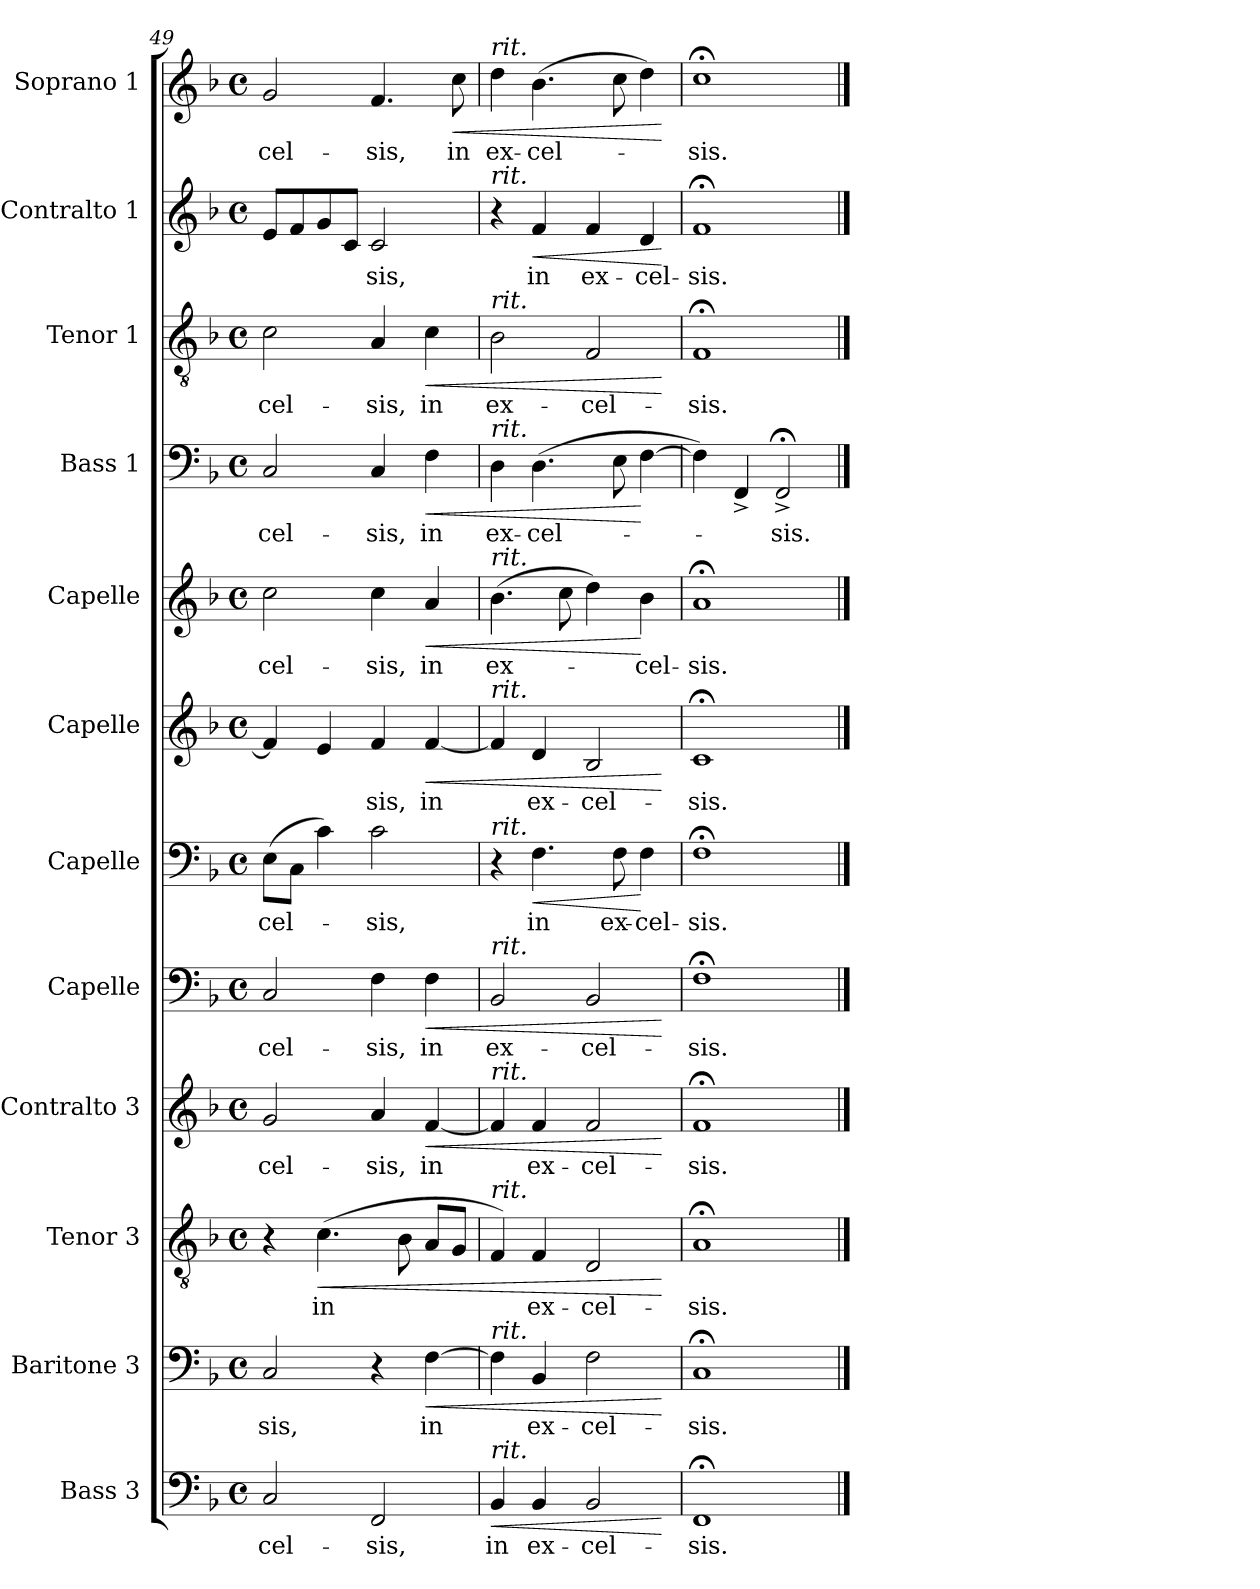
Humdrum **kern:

**kern	**text	**dynam	**kern	**text	**dynam	**kern	**text	**dynam	**kern	**text	**dynam	**kern	**text	**dynam	**kern	**text	**dynam	**kern	**text	**dynam	**kern	**text	**dynam	**kern	**text	**dynam	**kern	**text	**dynam	**kern	**text	**dynam	**kern	**text	**dynam
*part12	*part12	*part12	*part11	*part11	*part11	*part10	*part10	*part10	*part9	*part9	*part9	*part8	*part8	*part8	*part7	*part7	*part7	*part6	*part6	*part6	*part5	*part5	*part5	*part4	*part4	*part4	*part3	*part3	*part3	*part2	*part2	*part2	*part1	*part1	*part1
*staff12	*staff12	*staff12	*staff11	*staff11	*staff11	*staff10	*staff10	*staff10	*staff9	*staff9	*staff9	*staff8	*staff8	*staff8	*staff7	*staff7	*staff7	*staff6	*staff6	*staff6	*staff5	*staff5	*staff5	*staff4	*staff4	*staff4	*staff3	*staff3	*staff3	*staff2	*staff2	*staff2	*staff1	*staff1	*staff1
*I"Bass 3	*	*	*I"Baritone 3	*	*	*I"Tenor 3	*	*	*I"Contralto 3	*	*	*I"Capelle	*	*	*I"Capelle	*	*	*I"Capelle	*	*	*I"Capelle	*	*	*I"Bass 1	*	*	*I"Tenor 1	*	*	*I"Contralto 1	*	*	*I"Soprano 1	*	*
*I'Bass 3	*	*	*I'Bar. 3	*	*	*I'T 3	*	*	*I'CAlt. 3	*	*	*I'Capelle	*	*	*I'Capelle	*	*	*I'Capelle	*	*	*I'Capelle	*	*	*I'B 1	*	*	*I'T 1	*	*	*I'CA. 1	*	*	*I'Sop. 1	*	*
*clefF4	*	*	*clefF4	*	*	*clefGv2	*	*	*clefG2	*	*	*clefF4	*	*	*clefF4	*	*	*clefG2	*	*	*clefG2	*	*	*clefF4	*	*	*clefGv2	*	*	*clefG2	*	*	*clefG2	*	*
*k[b-]	*	*	*k[b-]	*	*	*k[b-]	*	*	*k[b-]	*	*	*k[b-]	*	*	*k[b-]	*	*	*k[b-]	*	*	*k[b-]	*	*	*k[b-]	*	*	*k[b-]	*	*	*k[b-]	*	*	*k[b-]	*	*
*F:	*	*	*F:	*	*	*F:	*	*	*F:	*	*	*F:	*	*	*F:	*	*	*F:	*	*	*F:	*	*	*F:	*	*	*F:	*	*	*F:	*	*	*F:	*	*
*M4/4	*	*	*M4/4	*	*	*M4/4	*	*	*M4/4	*	*	*M4/4	*	*	*M4/4	*	*	*M4/4	*	*	*M4/4	*	*	*M4/4	*	*	*M4/4	*	*	*M4/4	*	*	*M4/4	*	*
*met(c)	*	*	*met(c)	*	*	*met(c)	*	*	*met(c)	*	*	*met(c)	*	*	*met(c)	*	*	*met(c)	*	*	*met(c)	*	*	*met(c)	*	*	*met(c)	*	*	*met(c)	*	*	*met(c)	*	*
=49	=49	=49	=49	=49	=49	=49	=49	=49	=49	=49	=49	=49	=49	=49	=49	=49	=49	=49	=49	=49	=49	=49	=49	=49	=49	=49	=49	=49	=49	=49	=49	=49	=49	=49	=49
2C/	-cel-	.	2C/	-sis,	.	4r	.	.	2g/	-cel-	.	2C/	-cel-	.	(8E\L	-cel-	.	4f/]	.	.	2cc\	-cel-	.	2C/	-cel-	.	2c\	-cel-	.	8e/L	.	.	2g/	-cel-	.
.	.	.	.	.	.	.	.	.	.	.	.	.	.	.	8C\J	.	.	.	.	.	.	.	.	.	.	.	.	.	.	8f/	.	.	.	.	.
!	!	!	!	!	!	!	!	!LO:HP:b	!	!	!	!	!	!	!	!	!	!	!	!	!	!	!	!	!	!	!	!	!	!	!	!	!	!	!
.	.	.	.	.	.	(4.c\	in	<	.	.	.	.	.	.	4c\)	.	.	4e/	.	.	.	.	.	.	.	.	.	.	.	8g/	.	.	.	.	.
.	.	.	.	.	.	.	.	.	.	.	.	.	.	.	.	.	.	.	.	.	.	.	.	.	.	.	.	.	.	8c/J	.	.	.	.	.
2FF/	-sis,	.	4r	.	.	.	.	.	4a/	-sis,	.	4F\	-sis,	.	2c\	-sis,	.	4f/	-sis,	.	4cc\	-sis,	.	4C/	-sis,	.	4A/	-sis,	.	2c/	-sis,	.	4.f/	-sis,	.
.	.	.	.	.	.	8B-\	.	.	.	.	.	.	.	.	.	.	.	.	.	.	.	.	.	.	.	.	.	.	.	.	.	.	.	.	.
!	!	!	!	!	!LO:HP:b	!	!	!	!	!	!LO:HP:b	!	!	!LO:HP:b	!	!	!	!	!	!LO:HP:b	!	!	!LO:HP:b	!	!	!LO:HP:b	!	!	!LO:HP:b	!	!	!	!	!	!
.	.	.	[4F\	in	<	8A/L	.	.	[4f/	in	<	4F\	in	<	.	.	.	[4f/	in	<	4a/	in	<	4F\	in	<	4c\	in	<	.	.	.	.	.	.
!	!	!	!	!	!	!	!	!	!	!	!	!	!	!	!	!	!	!	!	!	!	!	!	!	!	!	!	!	!	!	!	!	!	!	!LO:HP:b
.	.	.	.	.	.	8G/J	.	.	.	.	.	.	.	.	.	.	.	.	.	.	.	.	.	.	.	.	.	.	.	.	.	.	8cc\	in	<
=50	=50	=50	=50	=50	=50	=50	=50	=50	=50	=50	=50	=50	=50	=50	=50	=50	=50	=50	=50	=50	=50	=50	=50	=50	=50	=50	=50	=50	=50	=50	=50	=50	=50	=50	=50
!	!	!	!	!	!	!	!	!	!	!	!	!	!	!	!	!	!	!	!	!	!	!	!	!	!	!	!	!	!	!	!	!	!LO:TX:a:i:t=rit.	!	!
!	!	!	!	!	!	!	!	!	!	!	!	!	!	!	!	!	!	!	!	!	!	!	!	!	!	!	!	!	!	!LO:TX:a:i:t=rit.	!	!	!	!	!
!	!	!	!	!	!	!	!	!	!	!	!	!	!	!	!	!	!	!	!	!	!	!	!	!	!	!	!LO:TX:a:i:t=rit.	!	!	!	!	!	!	!	!
!	!	!	!	!	!	!	!	!	!	!	!	!	!	!	!	!	!	!	!	!	!	!	!	!LO:TX:a:i:t=rit.	!	!	!	!	!	!	!	!	!	!	!
!	!	!	!	!	!	!	!	!	!	!	!	!	!	!	!	!	!	!	!	!	!LO:TX:a:i:t=rit.	!	!	!	!	!	!	!	!	!	!	!	!	!	!
!	!	!	!	!	!	!	!	!	!	!	!	!	!	!	!	!	!	!LO:TX:a:i:t=rit.	!	!	!	!	!	!	!	!	!	!	!	!	!	!	!	!	!
!	!	!	!	!	!	!	!	!	!	!	!	!	!	!	!LO:TX:a:i:t=rit.	!	!	!	!	!	!	!	!	!	!	!	!	!	!	!	!	!	!	!	!
!	!	!	!	!	!	!	!	!	!	!	!	!LO:TX:a:i:t=rit.	!	!	!	!	!	!	!	!	!	!	!	!	!	!	!	!	!	!	!	!	!	!	!
!	!	!	!	!	!	!	!	!	!LO:TX:a:i:t=rit.	!	!	!	!	!	!	!	!	!	!	!	!	!	!	!	!	!	!	!	!	!	!	!	!	!	!
!	!	!	!	!	!	!LO:TX:a:i:t=rit.	!	!	!	!	!	!	!	!	!	!	!	!	!	!	!	!	!	!	!	!	!	!	!	!	!	!	!	!	!
!	!	!	!LO:TX:a:i:t=rit.	!	!	!	!	!	!	!	!	!	!	!	!	!	!	!	!	!	!	!	!	!	!	!	!	!	!	!	!	!	!	!	!
!LO:TX:a:i:t=rit.	!	!	!	!	!	!	!	!	!	!	!	!	!	!	!	!	!	!	!	!	!	!	!	!	!	!	!	!	!	!	!	!	!	!	!
!	!	!LO:HP:b	!	!	!	!	!	!	!	!	!	!	!	!	!	!	!	!	!	!	!	!	!	!	!	!	!	!	!	!	!	!	!	!	!
4BB-/	in	<	4F\]	.	.	4F/)	.	.	4f/]	.	.	2BB-/	ex-	.	4r	.	.	4f/]	.	.	(4.b-\	ex-	.	4D\	ex-	.	2B-\	ex-	.	4r	.	.	4dd\	ex-	.
!	!	!	!	!	!	!	!	!	!	!	!	!	!	!	!	!	!LO:HP:b	!	!	!	!	!	!	!	!	!	!	!	!	!	!	!LO:HP:b	!	!	!
4BB-/	ex-	.	4BB-/	ex-	.	4F/	ex-	.	4f/	ex-	.	.	.	.	4.F\	in	<	4d/	ex-	.	.	.	.	(4.D\	-cel-	.	.	.	.	4f/	in	<	(4.b-\	-cel-	.
.	.	.	.	.	.	.	.	.	.	.	.	.	.	.	.	.	.	.	.	.	8cc\	.	.	.	.	.	.	.	.	.	.	.	.	.	.
2BB-/	-cel-	.	2F\	-cel-	.	2D/	-cel-	.	2f/	-cel-	.	2BB-/	-cel-	.	.	.	.	2B-/	-cel-	.	4dd\)	.	.	.	.	.	2F/	-cel-	.	4f/	ex-	.	.	.	.
.	.	.	.	.	.	.	.	.	.	.	.	.	.	.	8F\	ex-	.	.	.	.	.	.	.	8E\	.	.	.	.	.	.	.	.	8cc\	.	.
.	.	.	.	.	.	.	.	.	.	.	.	.	.	.	4F\	-cel-	[	.	.	.	4b-\	-cel-	[	[4F\	.	[	.	.	.	4d/	-cel-	.	4dd\)	.	.
.	.	[	.	.	[	.	.	[	.	.	[	.	.	[	.	.	.	.	.	[	.	.	.	.	.	.	.	.	[	.	.	[	.	.	[
=51	=51	=51	=51	=51	=51	=51	=51	=51	=51	=51	=51	=51	=51	=51	=51	=51	=51	=51	=51	=51	=51	=51	=51	=51	=51	=51	=51	=51	=51	=51	=51	=51	=51	=51	=51
1FF;<	-sis.	.	1C;<	-sis.	.	1A;<	-sis.	.	1f;<	-sis.	.	1F;<	-sis.	.	1F;<	-sis.	.	1c;<	-sis.	.	1a;<	-sis.	.	4F\])	.	.	1F;<	-sis.	.	1f;<	-sis.	.	1cc;<	-sis.	.
.	.	.	.	.	.	.	.	.	.	.	.	.	.	.	.	.	.	.	.	.	.	.	.	4FF^</	.	.	.	.	.	.	.	.	.	.	.
.	.	.	.	.	.	.	.	.	.	.	.	.	.	.	.	.	.	.	.	.	.	.	.	2FF;<^</	-sis.	.	.	.	.	.	.	.	.	.	.
==	==	==	==	==	==	==	==	==	==	==	==	==	==	==	==	==	==	==	==	==	==	==	==	==	==	==	==	==	==	==	==	==	==	==	==
*-	*-	*-	*-	*-	*-	*-	*-	*-	*-	*-	*-	*-	*-	*-	*-	*-	*-	*-	*-	*-	*-	*-	*-	*-	*-	*-	*-	*-	*-	*-	*-	*-	*-	*-	*-
